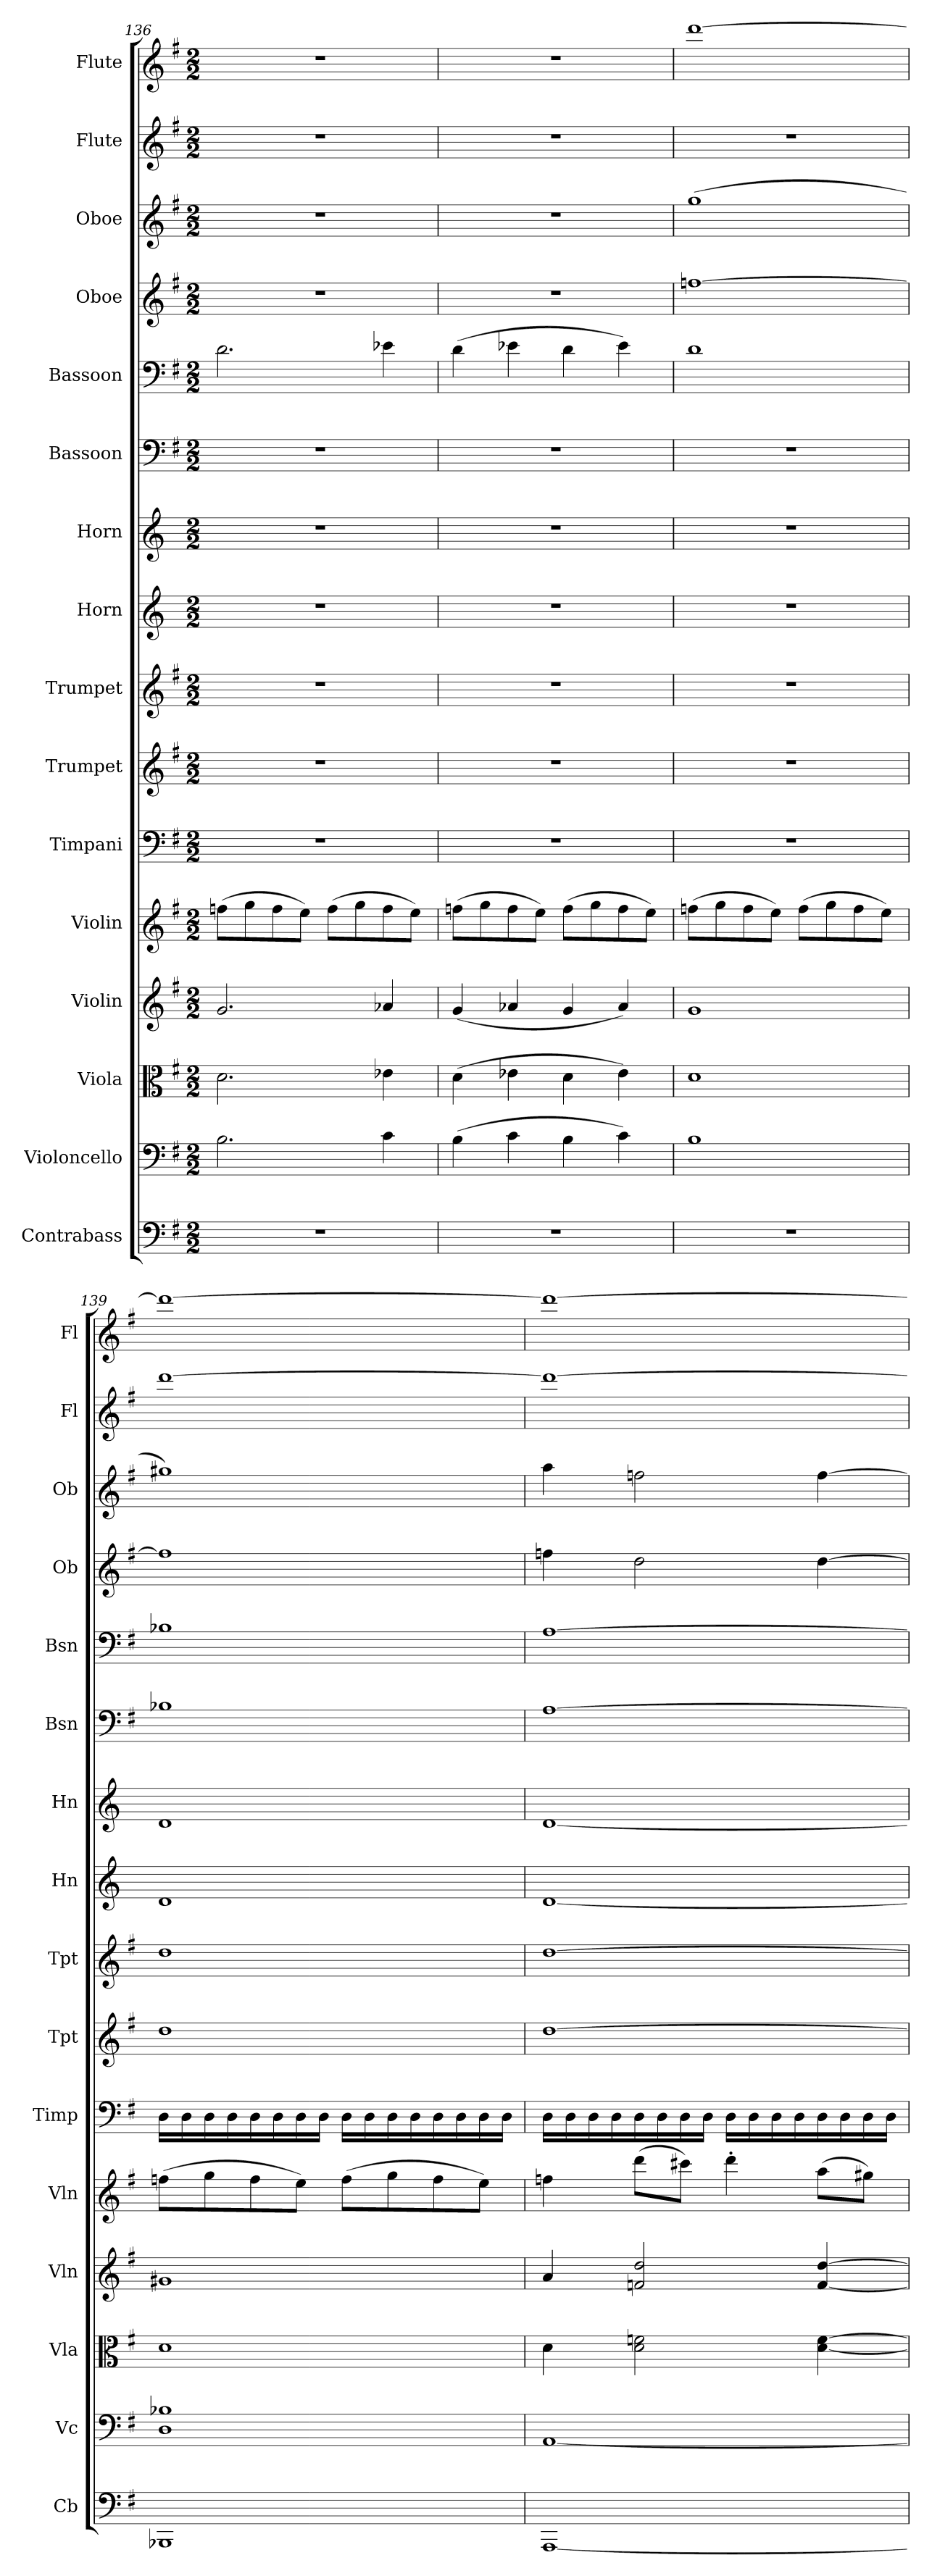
**kern	**kern	**kern	**kern	**kern	**kern	**kern	**kern	**kern	**kern	**kern	**kern	**kern	**kern	**kern	**kern
*part16	*part15	*part14	*part13	*part12	*part11	*part10	*part9	*part8	*part7	*part6	*part5	*part4	*part3	*part2	*part1
*staff16	*staff15	*staff14	*staff13	*staff12	*staff11	*staff10	*staff9	*staff8	*staff7	*staff6	*staff5	*staff4	*staff3	*staff2	*staff1
*I"Contrabass	*I"Violoncello	*I"Viola	*I"Violin	*I"Violin	*I"Timpani	*I"Trumpet	*I"Trumpet	*I"Horn	*I"Horn	*I"Bassoon	*I"Bassoon	*I"Oboe	*I"Oboe	*I"Flute	*I"Flute
*I'Cb	*I'Vc	*I'Vla	*I'Vln	*I'Vln	*I'Timp	*I'Tpt	*I'Tpt	*I'Hn	*I'Hn	*I'Bsn	*I'Bsn	*I'Ob	*I'Ob	*I'Fl	*I'Fl
*clefF4	*clefF4	*clefC3	*clefG2	*clefG2	*	*clefG2	*clefG2	*clefG2	*clefG2	*clefF4	*clefF4	*clefG2	*clefG2	*clefG2	*clefG2
*k[f#]	*k[f#]	*k[f#]	*k[f#]	*k[f#]	*k[f#]	*k[f#]	*k[f#]	*k[]	*k[]	*k[f#]	*k[f#]	*k[f#]	*k[f#]	*k[f#]	*k[f#]
*M2/2	*M2/2	*M2/2	*M2/2	*M2/2	*M2/2	*M2/2	*M2/2	*M2/2	*M2/2	*M2/2	*M2/2	*M2/2	*M2/2	*M2/2	*M2/2
=136	=136	=136	=136	=136	=136	=136	=136	=136	=136	=136	=136	=136	=136	=136	=136
1r	2.B\	2.d\	2.g/	(8ffn\L	1r	1r	1r	1r	1r	1r	2.d\	1r	1r	1r	1r
.	.	.	.	8gg\	.	.	.	.	.	.	.	.	.	.	.
.	.	.	.	8ff\	.	.	.	.	.	.	.	.	.	.	.
.	.	.	.	8ee\J)	.	.	.	.	.	.	.	.	.	.	.
.	.	.	.	(8ff\L	.	.	.	.	.	.	.	.	.	.	.
.	.	.	.	8gg\	.	.	.	.	.	.	.	.	.	.	.
.	4c\	4e-X\	4a-X/	8ff\	.	.	.	.	.	.	4e-X\	.	.	.	.
.	.	.	.	8ee\J)	.	.	.	.	.	.	.	.	.	.	.
=137	=137	=137	=137	=137	=137	=137	=137	=137	=137	=137	=137	=137	=137	=137	=137
1r	(4B\	(4d\	(4g/	(8ffn\L	1r	1r	1r	1r	1r	1r	(4d\	1r	1r	1r	1r
.	.	.	.	8gg\	.	.	.	.	.	.	.	.	.	.	.
.	4c\	4e-X\	4a-X/	8ff\	.	.	.	.	.	.	4e-X\	.	.	.	.
.	.	.	.	8ee\J)	.	.	.	.	.	.	.	.	.	.	.
.	4B\	4d\	4g/	(8ff\L	.	.	.	.	.	.	4d\	.	.	.	.
.	.	.	.	8gg\	.	.	.	.	.	.	.	.	.	.	.
.	4c\)	4e-\)	4a-/)	8ff\	.	.	.	.	.	.	4e-\)	.	.	.	.
.	.	.	.	8ee\J)	.	.	.	.	.	.	.	.	.	.	.
=138	=138	=138	=138	=138	=138	=138	=138	=138	=138	=138	=138	=138	=138	=138	=138
1r	1B\	1d\	1g/	(8ffn\L	1r	1r	1r	1r	1r	1r	1d\	[1ffn\	(1gg\	1r	[1ddd\
.	.	.	.	8gg\	.	.	.	.	.	.	.	.	.	.	.
.	.	.	.	8ff\	.	.	.	.	.	.	.	.	.	.	.
.	.	.	.	8ee\J)	.	.	.	.	.	.	.	.	.	.	.
.	.	.	.	(8ff\L	.	.	.	.	.	.	.	.	.	.	.
.	.	.	.	8gg\	.	.	.	.	.	.	.	.	.	.	.
.	.	.	.	8ff\	.	.	.	.	.	.	.	.	.	.	.
.	.	.	.	8ee\J)	.	.	.	.	.	.	.	.	.	.	.
=139	=139	=139	=139	=139	=139	=139	=139	=139	=139	=139	=139	=139	=139	=139	=139
1BBB-X\	1D\ 1B-X\	1d\	1g#X/	(8ffn\L	16D\LL	1dd\	1dd\	1d/	1d/	1B-X\	1B-X\	1ff\]	1gg#X\)	[1ddd\	1ddd\_
.	.	.	.	.	16D\	.	.	.	.	.	.	.	.	.	.
.	.	.	.	8gg\	16D\	.	.	.	.	.	.	.	.	.	.
.	.	.	.	.	16D\	.	.	.	.	.	.	.	.	.	.
.	.	.	.	8ff\	16D\	.	.	.	.	.	.	.	.	.	.
.	.	.	.	.	16D\	.	.	.	.	.	.	.	.	.	.
.	.	.	.	8ee\J)	16D\	.	.	.	.	.	.	.	.	.	.
.	.	.	.	.	16D\JJ	.	.	.	.	.	.	.	.	.	.
.	.	.	.	(8ff\L	16D\LL	.	.	.	.	.	.	.	.	.	.
.	.	.	.	.	16D\	.	.	.	.	.	.	.	.	.	.
.	.	.	.	8gg\	16D\	.	.	.	.	.	.	.	.	.	.
.	.	.	.	.	16D\	.	.	.	.	.	.	.	.	.	.
.	.	.	.	8ff\	16D\	.	.	.	.	.	.	.	.	.	.
.	.	.	.	.	16D\	.	.	.	.	.	.	.	.	.	.
.	.	.	.	8ee\J)	16D\	.	.	.	.	.	.	.	.	.	.
.	.	.	.	.	16D\JJ	.	.	.	.	.	.	.	.	.	.
=140	=140	=140	=140	=140	=140	=140	=140	=140	=140	=140	=140	=140	=140	=140	=140
[1AAA/	[1AA/	4d\	4a/	4ffn\	16D\LL	[1dd\	[1dd\	[1d/	[1d/	[1A\	[1A\	4ffn\	4aa\	1ddd\_	1ddd\_
.	.	.	.	.	16D\	.	.	.	.	.	.	.	.	.	.
.	.	.	.	.	16D\	.	.	.	.	.	.	.	.	.	.
.	.	.	.	.	16D\	.	.	.	.	.	.	.	.	.	.
.	.	2d\ 2fn\	2fn/ 2dd/	(8ddd\L	16D\	.	.	.	.	.	.	2dd\	2ffn\	.	.
.	.	.	.	.	16D\	.	.	.	.	.	.	.	.	.	.
.	.	.	.	8ccc#X\J)	16D\	.	.	.	.	.	.	.	.	.	.
.	.	.	.	.	16D\JJ	.	.	.	.	.	.	.	.	.	.
.	.	.	.	4ddd'\	16D\LL	.	.	.	.	.	.	.	.	.	.
.	.	.	.	.	16D\	.	.	.	.	.	.	.	.	.	.
.	.	.	.	.	16D\	.	.	.	.	.	.	.	.	.	.
.	.	.	.	.	16D\	.	.	.	.	.	.	.	.	.	.
.	.	[4d\ [4f\	[4f/ [4dd/	(8aa\L	16D\	.	.	.	.	.	.	[4dd\	[4ff\	.	.
.	.	.	.	.	16D\	.	.	.	.	.	.	.	.	.	.
.	.	.	.	8gg#X\J)	16D\	.	.	.	.	.	.	.	.	.	.
.	.	.	.	.	16D\JJ	.	.	.	.	.	.	.	.	.	.
=	=	=	=	=	=	=	=	=	=	=	=	=	=	=	=
*-	*-	*-	*-	*-	*-	*-	*-	*-	*-	*-	*-	*-	*-	*-	*-
